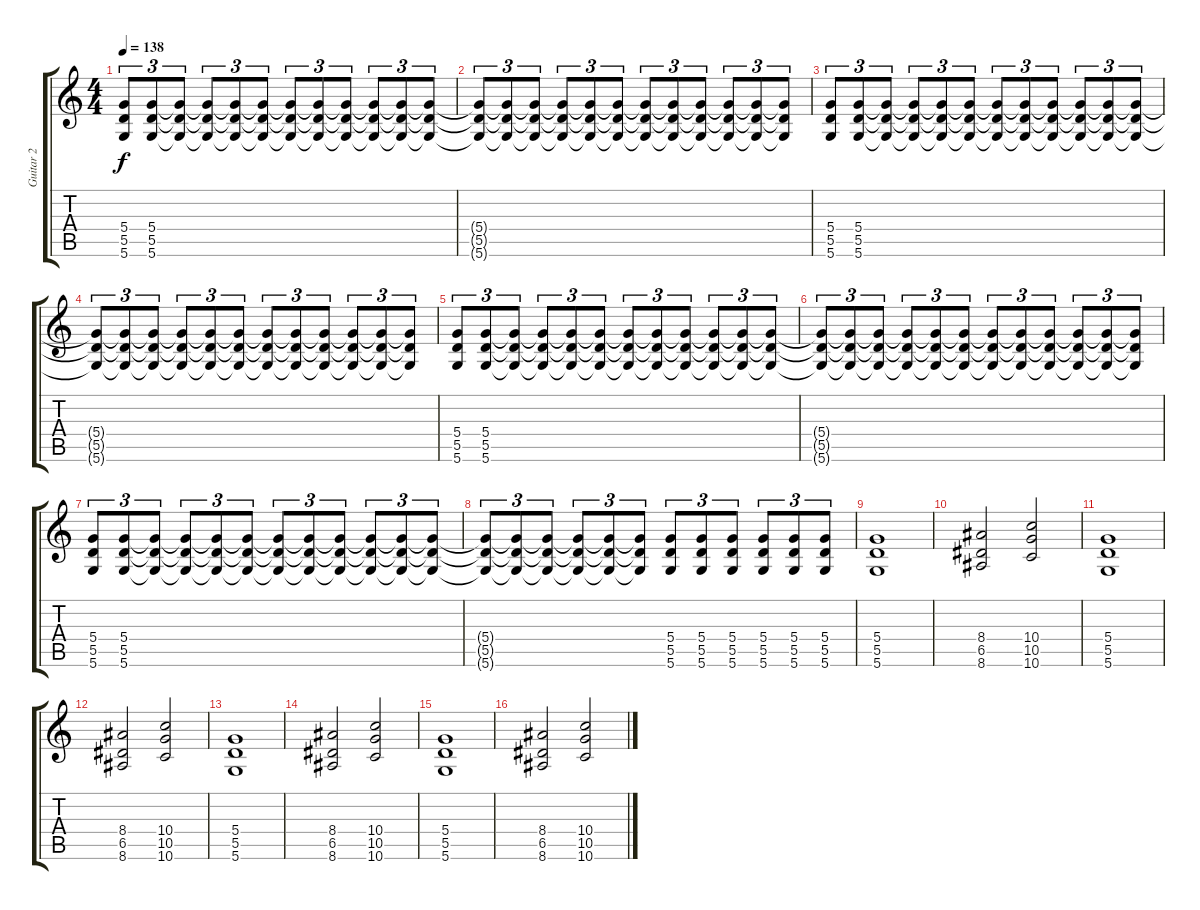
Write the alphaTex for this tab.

\track ("Guitar 2" "Guitar 2") {instrument distortionguitar}
\staff {score tabs}
\tuning (E4 B3 G3 D3 A2 D2) {hide}
\ts (4 4)
\tempo 138
\clef g2
\ks c
(5.4 5.5 5.6).8{tu (3 2) dy f} (5.4 5.5 5.6).8{tu (3 2)} (5.4{t} 5.5{t} 5.6{t}).8{tu (3 2)} (5.4{t} 5.5{t} 5.6{t}).8{tu (3 2)} (5.4{t} 5.5{t} 5.6{t}).8{tu (3 2)} (5.4{t} 5.5{t} 5.6{t}).8{tu (3 2)} (5.4{t} 5.5{t} 5.6{t}).8{tu (3 2)} (5.4{t} 5.5{t} 5.6{t}).8{tu (3 2)} (5.4{t} 5.5{t} 5.6{t}).8{tu (3 2)} (5.4{t} 5.5{t} 5.6{t}).8{tu (3 2)} (5.4{t} 5.5{t} 5.6{t}).8{tu (3 2)} (5.4{t} 5.5{t} 5.6{t}).8{tu (3 2)} |
(5.4{t} 5.5{t} 5.6{t}).8{tu (3 2)} (5.4{t} 5.5{t} 5.6{t}).8{tu (3 2)} (5.4{t} 5.5{t} 5.6{t}).8{tu (3 2)} (5.4{t} 5.5{t} 5.6{t}).8{tu (3 2)} (5.4{t} 5.5{t} 5.6{t}).8{tu (3 2)} (5.4{t} 5.5{t} 5.6{t}).8{tu (3 2)} (5.4{t} 5.5{t} 5.6{t}).8{tu (3 2)} (5.4{t} 5.5{t} 5.6{t}).8{tu (3 2)} (5.4{t} 5.5{t} 5.6{t}).8{tu (3 2)} (5.4{t} 5.5{t} 5.6{t}).8{tu (3 2)} (5.4{t} 5.5{t} 5.6{t}).8{tu (3 2)} (5.4{t} 5.5{t} 5.6{t}).8{tu (3 2)} |
(5.4 5.5 5.6).8{tu (3 2)} (5.4 5.5 5.6).8{tu (3 2)} (5.4{t} 5.5{t} 5.6{t}).8{tu (3 2)} (5.4{t} 5.5{t} 5.6{t}).8{tu (3 2)} (5.4{t} 5.5{t} 5.6{t}).8{tu (3 2)} (5.4{t} 5.5{t} 5.6{t}).8{tu (3 2)} (5.4{t} 5.5{t} 5.6{t}).8{tu (3 2)} (5.4{t} 5.5{t} 5.6{t}).8{tu (3 2)} (5.4{t} 5.5{t} 5.6{t}).8{tu (3 2)} (5.4{t} 5.5{t} 5.6{t}).8{tu (3 2)} (5.4{t} 5.5{t} 5.6{t}).8{tu (3 2)} (5.4{t} 5.5{t} 5.6{t}).8{tu (3 2)} |
(5.4{t} 5.5{t} 5.6{t}).8{tu (3 2)} (5.4{t} 5.5{t} 5.6{t}).8{tu (3 2)} (5.4{t} 5.5{t} 5.6{t}).8{tu (3 2)} (5.4{t} 5.5{t} 5.6{t}).8{tu (3 2)} (5.4{t} 5.5{t} 5.6{t}).8{tu (3 2)} (5.4{t} 5.5{t} 5.6{t}).8{tu (3 2)} (5.4{t} 5.5{t} 5.6{t}).8{tu (3 2)} (5.4{t} 5.5{t} 5.6{t}).8{tu (3 2)} (5.4{t} 5.5{t} 5.6{t}).8{tu (3 2)} (5.4{t} 5.5{t} 5.6{t}).8{tu (3 2)} (5.4{t} 5.5{t} 5.6{t}).8{tu (3 2)} (5.4{t} 5.5{t} 5.6{t}).8{tu (3 2)} |
(5.4 5.5 5.6).8{tu (3 2)} (5.4 5.5 5.6).8{tu (3 2)} (5.4{t} 5.5{t} 5.6{t}).8{tu (3 2)} (5.4{t} 5.5{t} 5.6{t}).8{tu (3 2)} (5.4{t} 5.5{t} 5.6{t}).8{tu (3 2)} (5.4{t} 5.5{t} 5.6{t}).8{tu (3 2)} (5.4{t} 5.5{t} 5.6{t}).8{tu (3 2)} (5.4{t} 5.5{t} 5.6{t}).8{tu (3 2)} (5.4{t} 5.5{t} 5.6{t}).8{tu (3 2)} (5.4{t} 5.5{t} 5.6{t}).8{tu (3 2)} (5.4{t} 5.5{t} 5.6{t}).8{tu (3 2)} (5.4{t} 5.5{t} 5.6{t}).8{tu (3 2)} |
(5.4{t} 5.5{t} 5.6{t}).8{tu (3 2)} (5.4{t} 5.5{t} 5.6{t}).8{tu (3 2)} (5.4{t} 5.5{t} 5.6{t}).8{tu (3 2)} (5.4{t} 5.5{t} 5.6{t}).8{tu (3 2)} (5.4{t} 5.5{t} 5.6{t}).8{tu (3 2)} (5.4{t} 5.5{t} 5.6{t}).8{tu (3 2)} (5.4{t} 5.5{t} 5.6{t}).8{tu (3 2)} (5.4{t} 5.5{t} 5.6{t}).8{tu (3 2)} (5.4{t} 5.5{t} 5.6{t}).8{tu (3 2)} (5.4{t} 5.5{t} 5.6{t}).8{tu (3 2)} (5.4{t} 5.5{t} 5.6{t}).8{tu (3 2)} (5.4{t} 5.5{t} 5.6{t}).8{tu (3 2)} |
(5.4 5.5 5.6).8{tu (3 2)} (5.4 5.5 5.6).8{tu (3 2)} (5.4{t} 5.5{t} 5.6{t}).8{tu (3 2)} (5.4{t} 5.5{t} 5.6{t}).8{tu (3 2)} (5.4{t} 5.5{t} 5.6{t}).8{tu (3 2)} (5.4{t} 5.5{t} 5.6{t}).8{tu (3 2)} (5.4{t} 5.5{t} 5.6{t}).8{tu (3 2)} (5.4{t} 5.5{t} 5.6{t}).8{tu (3 2)} (5.4{t} 5.5{t} 5.6{t}).8{tu (3 2)} (5.4{t} 5.5{t} 5.6{t}).8{tu (3 2)} (5.4{t} 5.5{t} 5.6{t}).8{tu (3 2)} (5.4{t} 5.5{t} 5.6{t}).8{tu (3 2)} |
(5.4{t} 5.5{t} 5.6{t}).8{tu (3 2)} (5.4{t} 5.5{t} 5.6{t}).8{tu (3 2)} (5.4{t} 5.5{t} 5.6{t}).8{tu (3 2)} (5.4{t} 5.5{t} 5.6{t}).8{tu (3 2)} (5.4{t} 5.5{t} 5.6{t}).8{tu (3 2)} (5.4{t} 5.5{t} 5.6{t}).8{tu (3 2)} (5.4 5.5 5.6).8{tu (3 2)} (5.4 5.5 5.6).8{tu (3 2)} (5.4 5.5 5.6).8{tu (3 2)} (5.4 5.5 5.6).8{tu (3 2)} (5.4 5.5 5.6).8{tu (3 2)} (5.4 5.5 5.6).8{tu (3 2)} |
(5.4 5.5 5.6).1 |
(8.4 6.5 8.6).2 (10.4 10.5 10.6).2 |
(5.4 5.5 5.6).1 |
(8.4 6.5 8.6).2 (10.4 10.5 10.6).2 |
(5.4 5.5 5.6).1 |
(8.4 6.5 8.6).2 (10.4 10.5 10.6).2 |
(5.4 5.5 5.6).1 |
(8.4 6.5 8.6).2 (10.4 10.5 10.6).2
